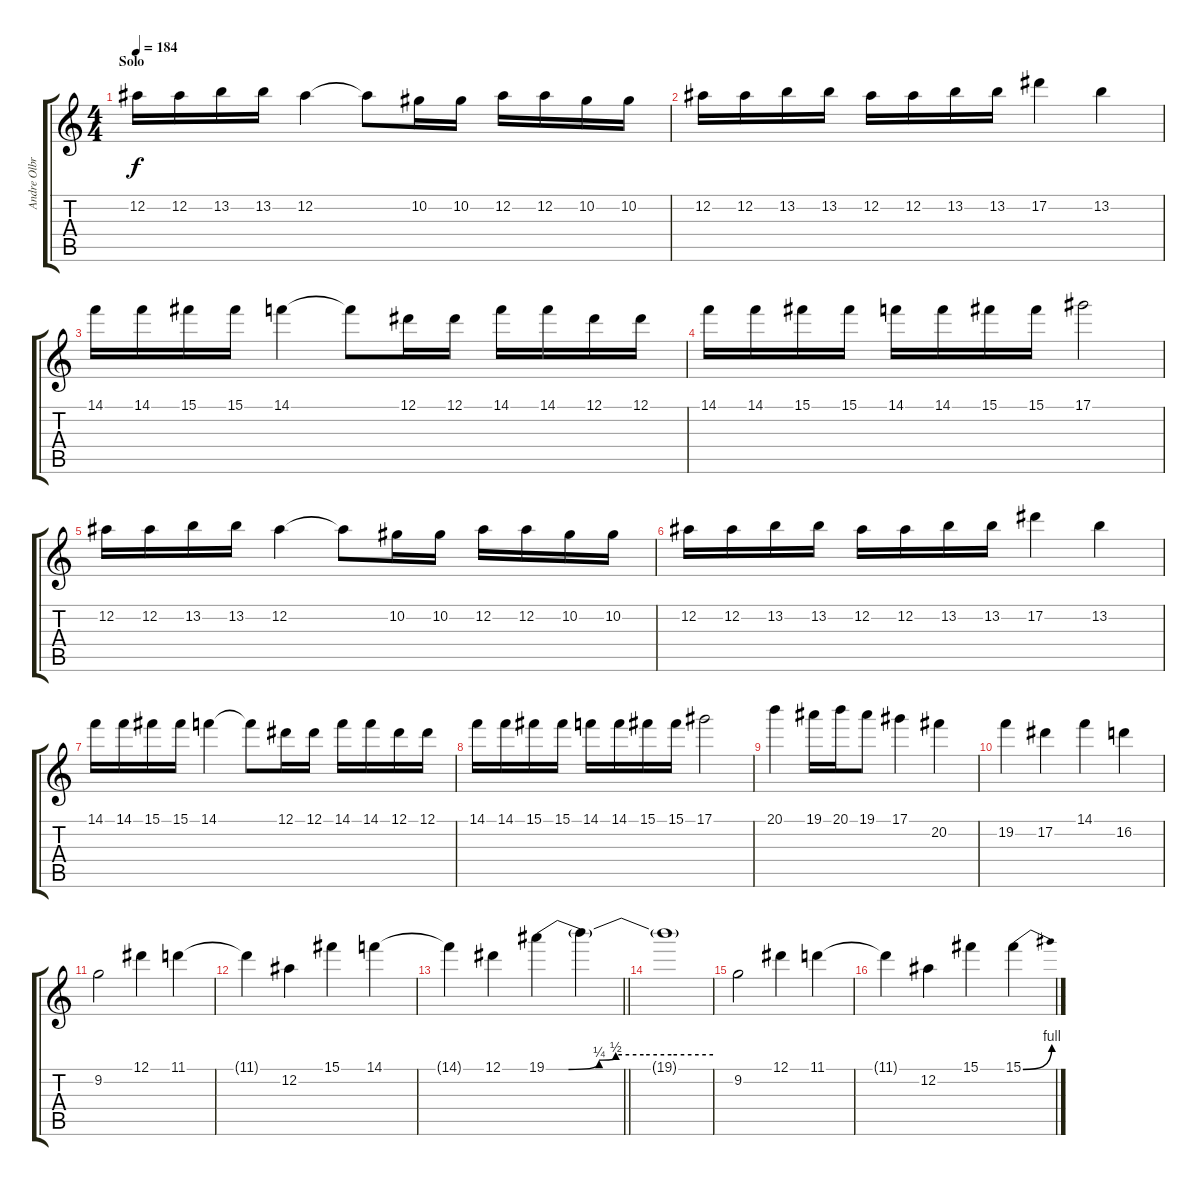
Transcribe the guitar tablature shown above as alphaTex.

\track ("Andre Olbrich" "Andre Olbr") {instrument distortionguitar}
\staff {score tabs}
\tuning (Eb4 Bb3 Gb3 Db3 Ab2 Eb2) {hide}
\ts (4 4)
\section ("" "Solo")
\tempo 184
\clef g2
\ks c
12.2.16{dy f volume 14} 12.2.16 13.2.16 13.2.16 12.2.4 12.2{t}.8 10.2.16 10.2.16 12.2.16 12.2.16 10.2.16 10.2.16 |
12.2.16 12.2.16 13.2.16 13.2.16 12.2.16 12.2.16 13.2.16 13.2.16 17.2.4 13.2.4 |
14.1.16 14.1.16 15.1.16 15.1.16 14.1.4 14.1{t}.8 12.1.16 12.1.16 14.1.16 14.1.16 12.1.16 12.1.16 |
14.1.16 14.1.16 15.1.16 15.1.16 14.1.16 14.1.16 15.1.16 15.1.16 17.1.2 |
12.2.16 12.2.16 13.2.16 13.2.16 12.2.4 12.2{t}.8 10.2.16 10.2.16 12.2.16 12.2.16 10.2.16 10.2.16 |
12.2.16 12.2.16 13.2.16 13.2.16 12.2.16 12.2.16 13.2.16 13.2.16 17.2.4 13.2.4 |
14.1.16 14.1.16 15.1.16 15.1.16 14.1.4 14.1{t}.8 12.1.16 12.1.16 14.1.16 14.1.16 12.1.16 12.1.16 |
14.1.16 14.1.16 15.1.16 15.1.16 14.1.16 14.1.16 15.1.16 15.1.16 17.1.2 |
20.1.4 19.1.16 20.1.16 19.1.8 17.1.4 20.2.4 |
19.2.4 17.2.4{balance 2} 14.1.4 16.2.4 |
9.2.2{volume 13 instrument distortionguitar} 12.1.4 11.1.4 |
11.1{t}.4 12.2.4 15.1.4 14.1.4 |
\barLineRight lightlight
14.1{t}.4 12.1.4 19.1{be (custom 0 0 8 0 19 1 25 2 35 2 45 2 60 2)}.4 19.1{t}.4 |
19.1{t}.1 |
9.2.2 12.1.4 11.1.4 |
11.1{t}.4 12.2.4 15.1.4 15.1{be (bend 0 0 60 4)}.4
